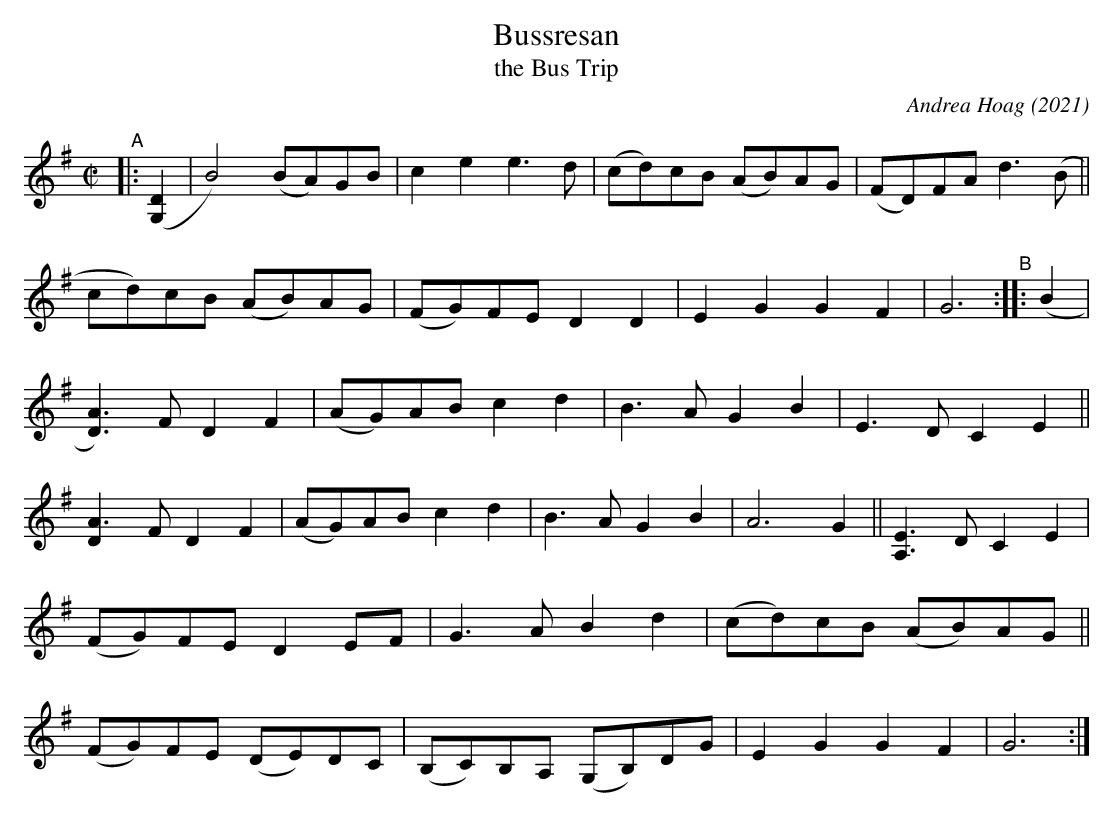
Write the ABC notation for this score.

X:1
T: Bussresan
T: the Bus Trip
C: Andrea Hoag (2021)
M: C|
L: 1/8
K: G
"^A"|: ([D2G,2] |\
B4) (BA)GB | c2e2 e3d | (cd)cB (AB)AG | (FD)FA d3(B ||\
cd)cB (AB)AG | (FG)FE D2D2 | E2G2 G2F2 | G6 "^B":: (B2 |
[A3D3])F D2F2 | (AG)AB c2d2 | B3A G2B2 | E3D C2E2 ||\
[A3D2]F D2F2 | (AG)AB c2d2 | B3A G2B2 | A6 G2 ||
[E3A,3]D C2E2 | (FG)FE D2EF | G3A B2d2 | (cd)cB (AB)AG ||\
(FG)FE (DE)DC | (B,C)B,A, (G,B,)DG | E2G2 G2F2 | G6 :|
